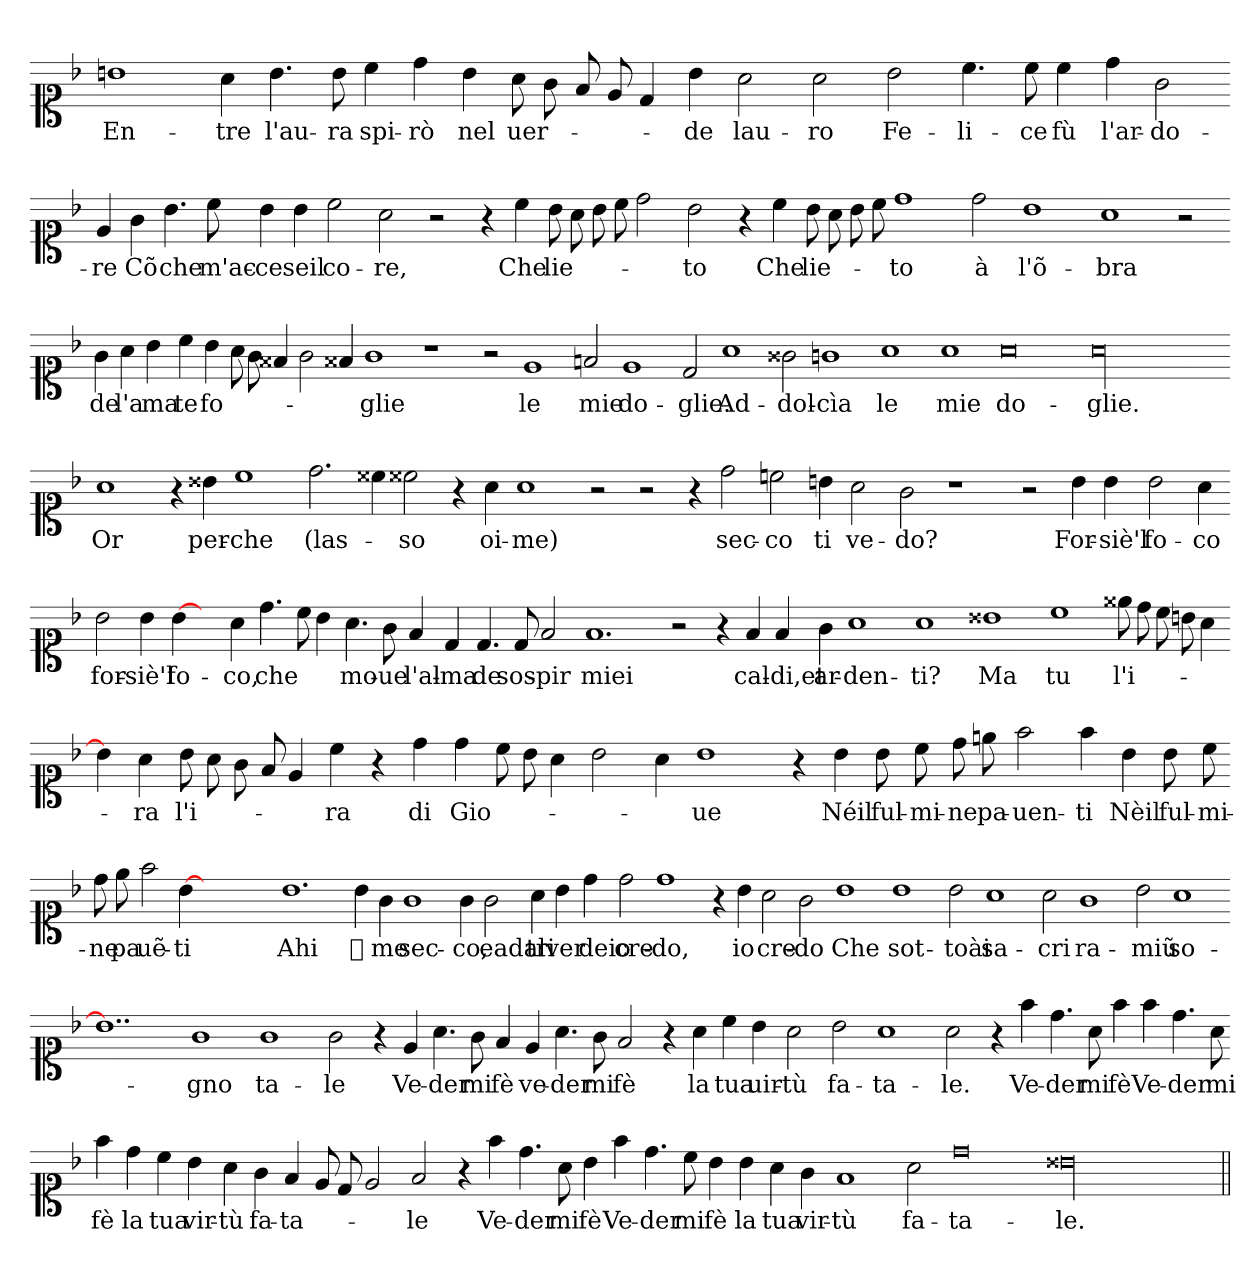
**kern	**text
*part1	*part1
*staff1	*staff1
*clefC1	*
*k[b-]	*
=	=
1b	En-
4a	tre
4.b	l'au-
8b	ra
4cc	spi-
4dd	rò
4b	nel
8a	uer-
8g	.
8f	.
8e	.
4d	.
4b	de
2a	lau-
2a	ro
2b	Fe-
4.cc	li-
8cc	ce
4cc	fù
4dd	l'ar-
2g	do-
=-	=-
4e	re
4g	Cõ
4.b	che
8cc	m'ac-
4b	ce
4b	seil
2cc	co-
2a	re,
2r	.
4r	.
4cc	Che
8b	lie-
8a	.
8b	.
8cc	.
2dd	.
2b	to
4r	.
4cc	Che
8b	lie-
8a	.
8b	.
8cc	.
1dd	to
2dd	à
1b	l'õ-
1a	bra
2r	.
=-	=-
4g	de
4a	l'a-
4b	ma-
4cc	te
4b	fo-
8a	.
8g\	.
4f##X	.
2g	.
4f##X	.
1g	glie
1r	.
2r	.
1e	le
2f	mie
1e	do-
2d	glie.
1a	Ad-
2g##X	dol-
1g	cìa
1a	le
1a	mie
0a	do-
00a	glie.
=-	=-
1a	Or
4r	.
4b##X	per-
1cc	che
2.dd	(las-
4cc##X	.
2cc##X	so
4r	.
4a	oi-
1a	me)
2r	.
2r	.
4r	.
2dd	sec-
2cc	co
4b	ti
2a	ve-
2g	do?
1r	.
2r	.
4b	For-
4b	siè'l
2b	fo-
4a	co
=-	=-
2b	for-
4b	siè'l
[4b	fo-
4ryy	.
4a	co,
4.dd	che
8cc	.
4b	.
4.a	mo-
8g	ue
4f	l'al-
4d	ma
4.d	de
8d	sos-
2f	pir
1.f	miei
2r	.
4r	.
4f	cal-
4f	di,et
4g	ar-
1a	den-
1a	ti?
1b##X	Ma
1cc	tu
8ee##X	l'i-
8dd	.
8cc	.
8b	.
4a	.
=-	=-
4b]	.
4a	ra
8b	l'i-
8a	.
8g	.
8f	.
4e	.
4cc	ra
4r	.
4dd	di
4dd	Gio-
8cc	.
8b	.
4a	.
2b	.
4a	.
1b	ue
4r	.
4b	Néil
8b	ful-
8cc	mi-
8dd	ne
8ee	pa-
2ff	uen-
4ff	ti
4b	Nèil
8b	ful-
8cc	mi-
=-	=-
8dd	ne
8ee	pa-
2ff	uẽ-
[4b	ti
1..ryy	.
1.b	Ahi
4b	ᵱ
4g	me
1g	sec-
4g	co,
2g	eadal-
4a	tri
4b	ver-
4dd	deio
2dd	cre-
1dd	do,
4r	.
4b	io
2a	cre-
2g	do
1b	Che
1b	sot-
2b	toài
1a	sa-
2a	cri
1g	ra-
2b	miũ
1a	so-
=-	=-
1..b]	.
1g	gno
1g	ta-
2g	le
4r	.
4e	Ve-
4.a	der
8g	mi
4f	fѐ
4e	ve-
4.a	der
8g	mi
2f	fѐ
4r	.
4a	la
4cc	tua
4b	uir-
2a	tù
2b	fa-
1a	ta-
2a	le.
4r	.
4ff	Ve-
4.dd	der
8a	mi
4ff	fѐ
4ff	Ve-
4.dd	der
8a	mi
=-	=-
4ff	fѐ
4dd	la
4cc	tua
4b	vir-
4a	tù
4g	fa-
4f	ta-
8e	.
8d	.
2e	.
2f	le
4r	.
4ff	Ve-
4.dd	der
8a	mi
4b	fѐ
4ff	Ve-
4.dd	der
8cc	mi
4b	fѐ
4b	la
4a	tua
4g	vir-
1f	tù
2a	fa-
0dd	ta-
00b##X	le.
=||	=||
*-	*-
